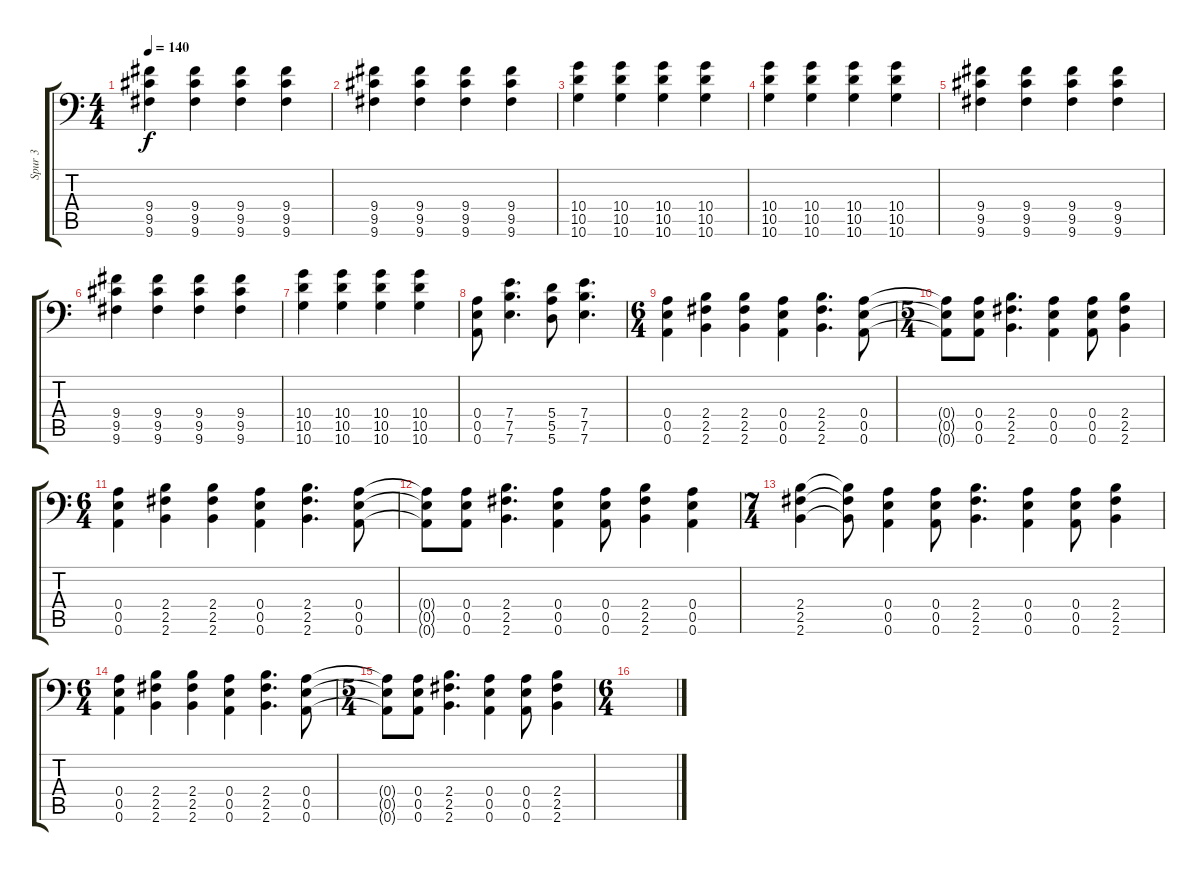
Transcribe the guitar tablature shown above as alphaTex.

\track ("Spur 3" "Spur 3") {instrument overdrivenguitar}
\staff {score tabs}
\tuning (B3 Gb3 D3 A2 E2 A1) {hide}
\ts (4 4)
\tempo 140
\clef f4
\ks c
(9.4 9.5 9.6).4{dy f} (9.4 9.5 9.6).4 (9.4 9.5 9.6).4 (9.4 9.5 9.6).4 |
(9.4 9.5 9.6).4 (9.4 9.5 9.6).4 (9.4 9.5 9.6).4 (9.4 9.5 9.6).4 |
(10.4 10.5 10.6).4 (10.4 10.5 10.6).4 (10.4 10.5 10.6).4 (10.4 10.5 10.6).4 |
(10.4 10.5 10.6).4 (10.4 10.5 10.6).4 (10.4 10.5 10.6).4 (10.4 10.5 10.6).4 |
(9.4 9.5 9.6).4 (9.4 9.5 9.6).4 (9.4 9.5 9.6).4 (9.4 9.5 9.6).4 |
(9.4 9.5 9.6).4 (9.4 9.5 9.6).4 (9.4 9.5 9.6).4 (9.4 9.5 9.6).4 |
(10.4 10.5 10.6).4 (10.4 10.5 10.6).4 (10.4 10.5 10.6).4 (10.4 10.5 10.6).4 |
(0.4 0.5 0.6).8 (7.4 7.5 7.6).4{d} (5.4 5.5 5.6).8 (7.4 7.5 7.6).4{d} |
\ts (6 4)
(0.4 0.5 0.6).4 (2.4 2.5 2.6).4 (2.4 2.5 2.6).4 (0.4 0.5 0.6).4 (2.4 2.5 2.6).4{d} (0.4 0.5 0.6).8 |
\ts (5 4)
(0.4{t} 0.5{t} 0.6{t}).8 (0.4 0.5 0.6).8 (2.4 2.5 2.6).4{d} (0.4 0.5 0.6).4 (0.4 0.5 0.6).8 (2.4 2.5 2.6).4 |
\ts (6 4)
(0.4 0.5 0.6).4 (2.4 2.5 2.6).4 (2.4 2.5 2.6).4 (0.4 0.5 0.6).4 (2.4 2.5 2.6).4{d} (0.4 0.5 0.6).8 |
(0.4{t} 0.5{t} 0.6{t}).8 (0.4 0.5 0.6).8 (2.4 2.5 2.6).4{d} (0.4 0.5 0.6).4 (0.4 0.5 0.6).8 (2.4 2.5 2.6).4 (0.4 0.5 0.6).4 |
\ts (7 4)
(2.4 2.5 2.6).4 (2.4{t} 2.5{t} 2.6{t}).8 (0.4 0.5 0.6).4 (0.4 0.5 0.6).8 (2.4 2.5 2.6).4{d} (0.4 0.5 0.6).4 (0.4 0.5 0.6).8 (2.4 2.5 2.6).4 |
\ts (6 4)
(0.4 0.5 0.6).4 (2.4 2.5 2.6).4 (2.4 2.5 2.6).4 (0.4 0.5 0.6).4 (2.4 2.5 2.6).4{d} (0.4 0.5 0.6).8 |
\ts (5 4)
(0.4{t} 0.5{t} 0.6{t}).8 (0.4 0.5 0.6).8 (2.4 2.5 2.6).4{d} (0.4 0.5 0.6).4 (0.4 0.5 0.6).8 (2.4 2.5 2.6).4 |
\ts (6 4)
